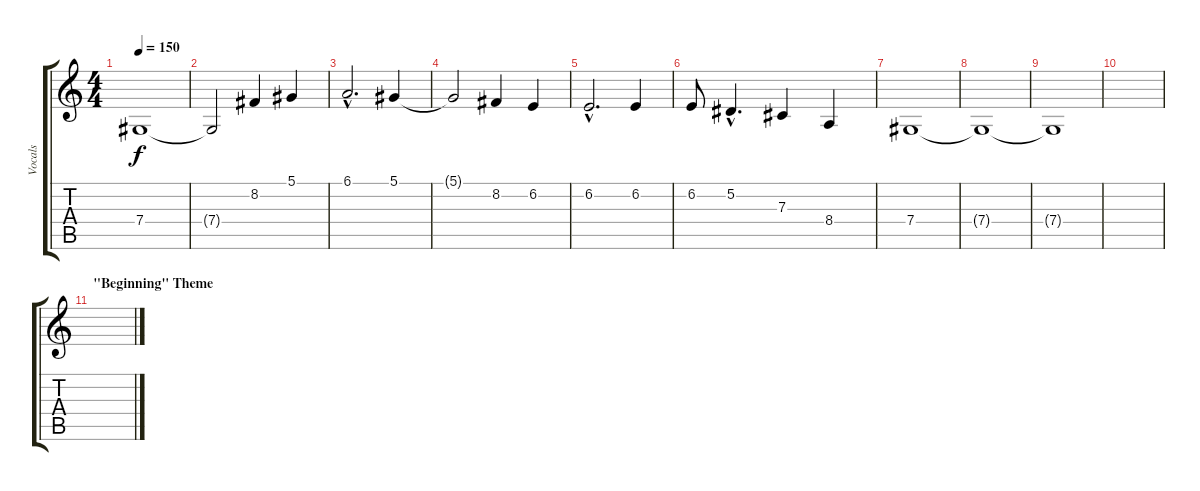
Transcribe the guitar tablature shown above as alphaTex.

\track ("Vocals" "Vocals") {instrument lead3calliope}
\staff {score tabs}
\tuning (Eb4 Bb3 Gb3 Db3 Ab2 Eb2) {hide}
\ts (4 4)
\tempo 150
\clef g2
\ks c
7.4.1{dy f} |
7.4{t}.2 8.2.4 5.1.4 |
6.1{hac}.2{d} 5.1.4 |
5.1{t}.2 8.2.4 6.2.4 |
6.2{hac}.2{d} 6.2.4 |
6.2.8 5.2{hac}.4{d} 7.3.4 8.4.4 |
7.4.1 |
7.4{t}.1 |
7.4{t}.1 |
|
\section ("" "\"Beginning\" Theme")
